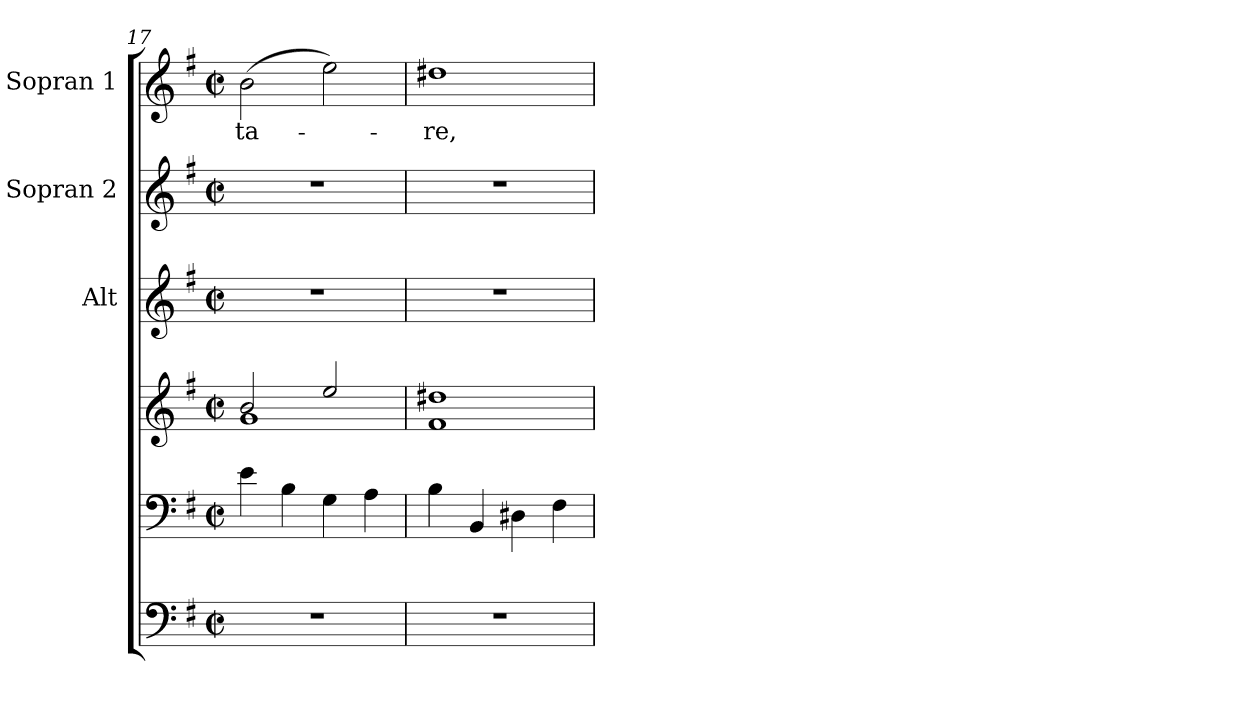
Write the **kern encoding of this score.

**kern	**kern	**kern	**kern	**kern	**kern	**text
*part5	*part4	*part4	*part3	*part2	*part1	*part1
*staff6	*staff5	*staff4	*staff3	*staff2	*staff1	*staff1
*	*	*	*I"Alt	*I"Sopran 2	*I"Sopran 1	*
*	*	*	*I'A.	*I'S. 2	*I'S. 1	*
*clefF4	*clefF4	*clefG2	*clefG2	*clefG2	*clefG2	*
*k[f#]	*k[f#]	*k[f#]	*k[f#]	*k[f#]	*k[f#]	*
*G:	*G:	*G:	*G:	*G:	*G:	*
*M2/2	*M2/2	*M2/2	*M2/2	*M2/2	*M2/2	*
*met(c|)	*met(c|)	*met(c|)	*met(c|)	*met(c|)	*met(c|)	*
=17	=17	=17	=17	=17	=17	=17
*	*	*^	*	*	*	*
!	!	!	!	!	!	!	!LO:LY:b
1r	4e\	2b/	1g	1r	1r	(>2b\	-ta-
.	4B\	.	.	.	.	.	.
.	4G\	2ee/	.	.	.	2ee\)	.
.	4A\	.	.	.	.	.	.
=18	=18	=18	=18	=18	=18	=18	=18
!	!	!	!	!	!	!	!LO:LY:b
1r	4B\	1dd#X	1f#	1r	1r	1dd#X	-re,
.	4BB/	.	.	.	.	.	.
.	4D#X\	.	.	.	.	.	.
.	4F#\	.	.	.	.	.	.
*	*	*v	*v	*	*	*	*
=	=	=	=	=	=	=
*-	*-	*-	*-	*-	*-	*-
